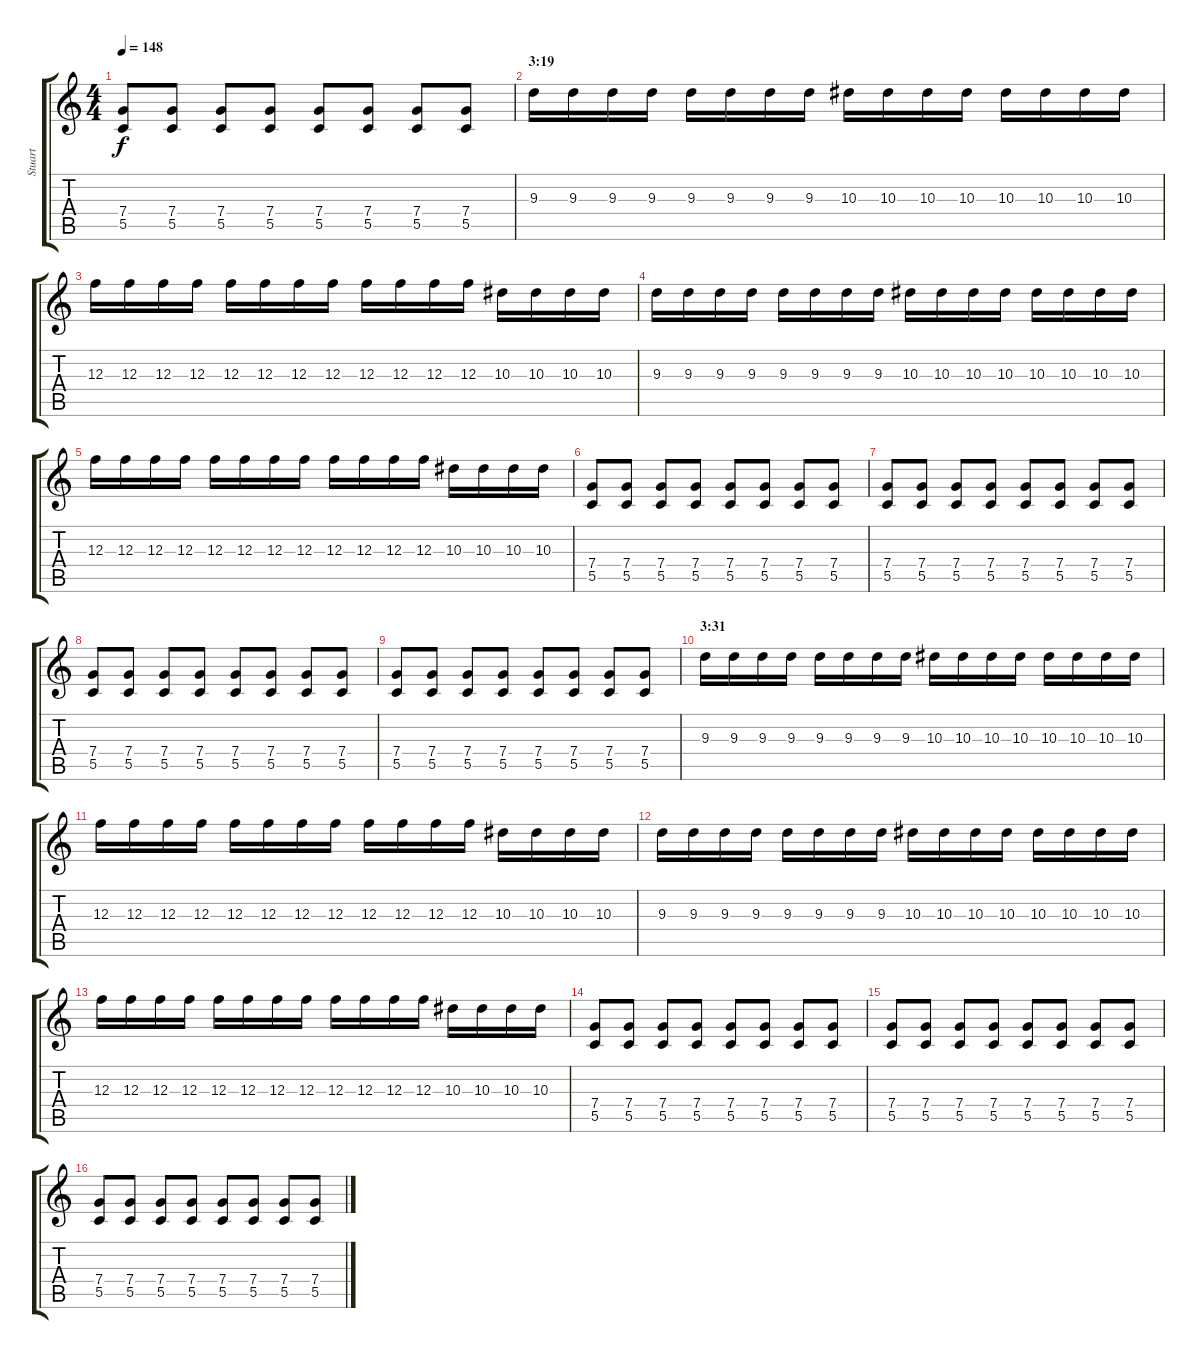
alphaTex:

\track ("Stuart" "Stuart") {instrument distortionguitar}
\staff {score tabs}
\tuning (D4 A3 F3 C3 G2 D2) {hide}
\ts (4 4)
\tempo 148
\clef g2
\ks c
(7.4 5.5).8{dy f} (7.4 5.5).8 (7.4 5.5).8 (7.4 5.5).8 (7.4 5.5).8 (7.4 5.5).8 (7.4 5.5).8 (7.4 5.5).8 |
\section ("" "3:19")
9.3.16 9.3.16 9.3.16 9.3.16 9.3.16 9.3.16 9.3.16 9.3.16 10.3.16 10.3.16 10.3.16 10.3.16 10.3.16 10.3.16 10.3.16 10.3.16 |
12.3.16 12.3.16 12.3.16 12.3.16 12.3.16 12.3.16 12.3.16 12.3.16 12.3.16 12.3.16 12.3.16 12.3.16 10.3.16 10.3.16 10.3.16 10.3.16 |
9.3.16 9.3.16 9.3.16 9.3.16 9.3.16 9.3.16 9.3.16 9.3.16 10.3.16 10.3.16 10.3.16 10.3.16 10.3.16 10.3.16 10.3.16 10.3.16 |
12.3.16 12.3.16 12.3.16 12.3.16 12.3.16 12.3.16 12.3.16 12.3.16 12.3.16 12.3.16 12.3.16 12.3.16 10.3.16 10.3.16 10.3.16 10.3.16 |
(7.4 5.5).8 (7.4 5.5).8 (7.4 5.5).8 (7.4 5.5).8 (7.4 5.5).8 (7.4 5.5).8 (7.4 5.5).8 (7.4 5.5).8 |
(7.4 5.5).8 (7.4 5.5).8 (7.4 5.5).8 (7.4 5.5).8 (7.4 5.5).8 (7.4 5.5).8 (7.4 5.5).8 (7.4 5.5).8 |
(7.4 5.5).8 (7.4 5.5).8 (7.4 5.5).8 (7.4 5.5).8 (7.4 5.5).8 (7.4 5.5).8 (7.4 5.5).8 (7.4 5.5).8 |
(7.4 5.5).8 (7.4 5.5).8 (7.4 5.5).8 (7.4 5.5).8 (7.4 5.5).8 (7.4 5.5).8 (7.4 5.5).8 (7.4 5.5).8 |
\section ("" "3:31")
9.3.16 9.3.16 9.3.16 9.3.16 9.3.16 9.3.16 9.3.16 9.3.16 10.3.16 10.3.16 10.3.16 10.3.16 10.3.16 10.3.16 10.3.16 10.3.16 |
12.3.16 12.3.16 12.3.16 12.3.16 12.3.16 12.3.16 12.3.16 12.3.16 12.3.16 12.3.16 12.3.16 12.3.16 10.3.16 10.3.16 10.3.16 10.3.16 |
9.3.16 9.3.16 9.3.16 9.3.16 9.3.16 9.3.16 9.3.16 9.3.16 10.3.16 10.3.16 10.3.16 10.3.16 10.3.16 10.3.16 10.3.16 10.3.16 |
12.3.16 12.3.16 12.3.16 12.3.16 12.3.16 12.3.16 12.3.16 12.3.16 12.3.16 12.3.16 12.3.16 12.3.16 10.3.16 10.3.16 10.3.16 10.3.16 |
(7.4 5.5).8 (7.4 5.5).8 (7.4 5.5).8 (7.4 5.5).8 (7.4 5.5).8 (7.4 5.5).8 (7.4 5.5).8 (7.4 5.5).8 |
(7.4 5.5).8 (7.4 5.5).8 (7.4 5.5).8 (7.4 5.5).8 (7.4 5.5).8 (7.4 5.5).8 (7.4 5.5).8 (7.4 5.5).8 |
(7.4 5.5).8 (7.4 5.5).8 (7.4 5.5).8 (7.4 5.5).8 (7.4 5.5).8 (7.4 5.5).8 (7.4 5.5).8 (7.4 5.5).8
